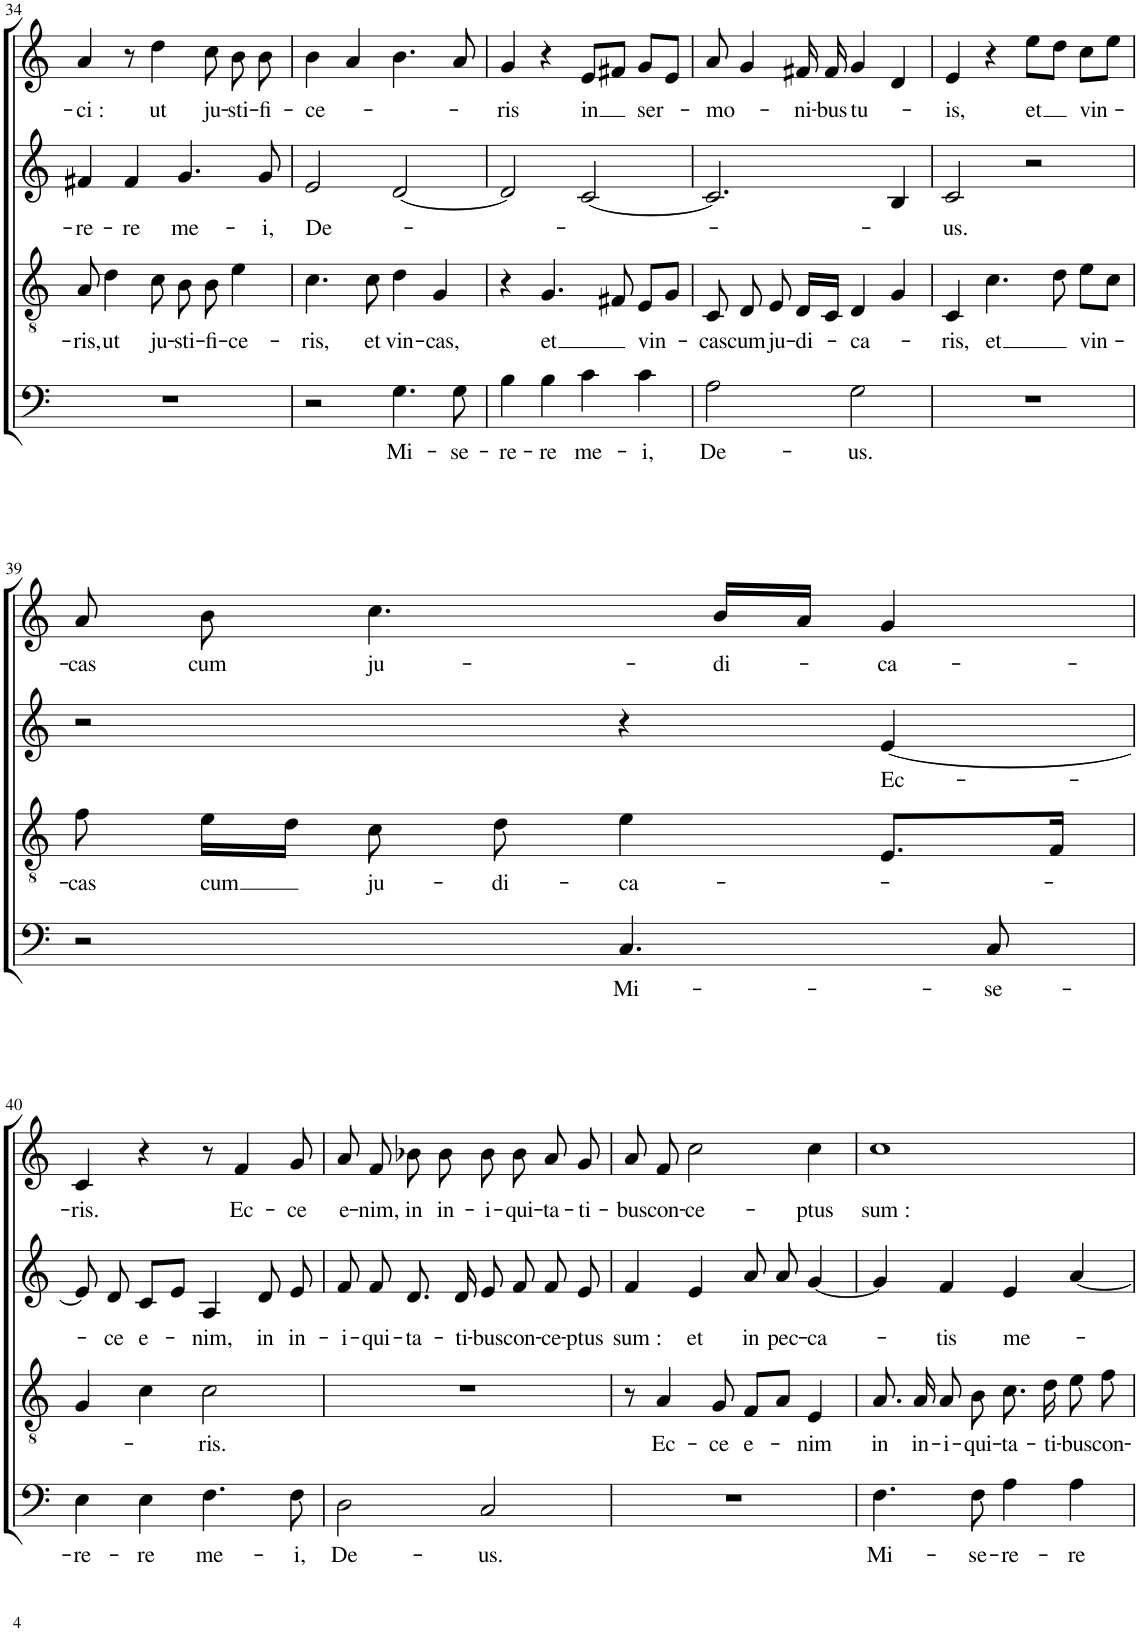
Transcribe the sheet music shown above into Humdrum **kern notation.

**kern	**text	**kern	**text	**kern	**text	**kern	**text
*part4	*part4	*part3	*part3	*part2	*part2	*part1	*part1
*staff4	*staff4	*staff3	*staff3	*staff2	*staff2	*staff1	*staff1
*I"Basso	*	*I"Tenore	*	*I"Alto	*	*I"Soprano	*
!!LO:PB:g=z
*clefF4	*	*clefGv2	*	*clefG2	*	*clefG2	*
*k[]	*	*k[]	*	*k[]	*	*k[]	*
*M4/4	*	*M4/4	*	*M4/4	*	*M4/4	*
*met(c)	*	*met(c)	*	*met(c)	*	*met(c)	*
=34	=34	=34	=34	=34	=34	=34	=34
!	!	!	!LO:LY:b	!	!LO:LY:b	!	!LO:LY:b
1r	.	8A/	-ris,	4f#X/	-re-	4a/	-ci :
!	!	!	!LO:LY:b	!	!	!	!
.	.	4d\	ut	.	.	.	.
!	!	!	!	!	!LO:LY:b	!	!
.	.	.	.	4f#/	-re	8r	.
!	!	!	!LO:LY:b	!	!	!	!LO:LY:b
.	.	8c\	ju-	.	.	4dd\	ut
!	!	!	!LO:LY:b	!	!LO:LY:b	!	!
.	.	8B\	-sti-	4.g/	me-	.	.
!	!	!	!LO:LY:b	!	!	!	!LO:LY:b
.	.	8B\	-fi-	.	.	8cc\	ju-
!	!	!	!LO:LY:b	!	!	!	!LO:LY:b
.	.	4e\	-ce-	.	.	8b\	-sti-
!	!	!	!	!	!LO:LY:b	!	!LO:LY:b
.	.	.	.	8g/	-i,	8b\	-fi-
=35	=35	=35	=35	=35	=35	=35	=35
!	!	!	!LO:LY:b	!	!LO:LY:b	!	!LO:LY:b
2r	.	4.c\	-ris,	2e/	De-	4b\	-ce-
.	.	.	.	.	.	4a/	.
!	!	!	!LO:LY:b	!	!	!	!
.	.	8c\	et	.	.	.	.
!	!LO:LY:b	!	!LO:LY:b	!	!	!	!
4.G\	Mi-	4d\	vin-	[2d/	.	4.b\	.
!	!	!	!LO:LY:b	!	!	!	!
.	.	4G/	-cas,	.	.	.	.
!	!LO:LY:b	!	!	!	!	!	!
8G\	-se-	.	.	.	.	8a/	.
=36	=36	=36	=36	=36	=36	=36	=36
!	!LO:LY:b	!	!	!	!	!	!LO:LY:b
4B\	-re-	4r	.	2d/]	.	4g/	-ris
!	!LO:LY:b	!	!LO:LY:b	!	!	!	!
4B\	-re	4.G/	et	.	.	4r	.
!	!LO:LY:b	!	!	!	!	!	!LO:LY:b
4c\	me-	.	.	[2c/	.	8e/L	in
.	.	8F#X/	.	.	.	8f#X/J	.
!	!LO:LY:b	!	!LO:LY:b	!	!	!	!LO:LY:b
4c\	-i,	8E/L	vin-	.	.	8g/L	ser-
.	.	8G/J	.	.	.	8e/J	.
=37	=37	=37	=37	=37	=37	=37	=37
!	!LO:LY:b	!	!LO:LY:b	!	!	!	!LO:LY:b
2A\	De-	8C/	-cas	2.c/]	.	8a/	-mo-
!	!	!	!LO:LY:b	!	!	!	!
.	.	8D/	cum	.	.	4g/	.
!	!	!	!LO:LY:b	!	!	!	!
.	.	8E/	ju-	.	.	.	.
!	!	!	!LO:LY:b	!	!	!	!LO:LY:b
.	.	16D/LL	-di-	.	.	16f#X/	-ni-
!	!	!	!	!	!	!	!LO:LY:b
.	.	16C/JJ	.	.	.	16f#/	-bus
!	!LO:LY:b	!	!LO:LY:b	!	!	!	!LO:LY:b
2G\	-us.	4D/	-ca-	.	.	4g/	tu-
.	.	4G/	.	4B/	.	4d/	.
=38	=38	=38	=38	=38	=38	=38	=38
!	!	!	!LO:LY:b	!	!LO:LY:b	!	!LO:LY:b
1r	.	4C/	-ris,	2c/	-us.	4e/	-is,
!	!	!	!LO:LY:b	!	!	!	!
.	.	4.c\	et	.	.	4r	.
!	!	!	!	!	!	!	!LO:LY:b
.	.	.	.	2r	.	8ee\L	et
.	.	8d\	.	.	.	8dd\J	.
!	!	!	!LO:LY:b	!	!	!	!LO:LY:b
.	.	8e\L	vin-	.	.	8cc\L	vin-
.	.	8c\J	.	.	.	8ee\J	.
!!LO:LB:g=z
=39	=39	=39	=39	=39	=39	=39	=39
!	!	!	!LO:LY:b	!	!	!	!LO:LY:b
2r	.	8f\	-cas	2r	.	8a/	-cas
!	!	!	!LO:LY:b	!	!	!	!LO:LY:b
.	.	16e\LL	cum	.	.	8b\	cum
.	.	16d\JJ	.	.	.	.	.
!	!	!	!LO:LY:b	!	!	!	!LO:LY:b
.	.	8c\	ju-	.	.	4.cc\	ju-
!	!	!	!LO:LY:b	!	!	!	!
.	.	8d\	-di-	.	.	.	.
!	!LO:LY:b	!	!LO:LY:b	!	!	!	!
4.C/	Mi-	4e\	-ca-	4r	.	.	.
!	!	!	!	!	!	!	!LO:LY:b
.	.	.	.	.	.	16b/LL	-di-
.	.	.	.	.	.	16a/JJ	.
!	!	!	!	!	!LO:LY:b	!	!LO:LY:b
.	.	8.E/L	.	[4e/	Ec-	4g/	-ca-
!	!LO:LY:b	!	!	!	!	!	!
8C/	-se-	.	.	.	.	.	.
.	.	16F/Jk	.	.	.	.	.
!!LO:LB:g=z
=40	=40	=40	=40	=40	=40	=40	=40
!	!LO:LY:b	!	!	!	!	!	!LO:LY:b
4E\	-re-	4G/	.	8e/]	.	4c/	-ris.
!	!	!	!	!	!LO:LY:b	!	!
.	.	.	.	8d/	-ce	.	.
!	!LO:LY:b	!	!	!	!LO:LY:b	!	!
4E\	-re	4c\	.	8c/L	e-	4r	.
.	.	.	.	8e/J	.	.	.
!	!LO:LY:b	!	!LO:LY:b	!	!LO:LY:b	!	!
4.F\	me-	2c\	-ris.	4A/	-nim,	8r	.
!	!	!	!	!	!	!	!LO:LY:b
.	.	.	.	.	.	4f/	Ec-
!	!	!	!	!	!LO:LY:b	!	!
.	.	.	.	8d/	in	.	.
!	!LO:LY:b	!	!	!	!LO:LY:b	!	!LO:LY:b
8F\	-i,	.	.	8e/	in-	8g/	-ce
=41	=41	=41	=41	=41	=41	=41	=41
!	!LO:LY:b	!	!	!	!LO:LY:b	!	!LO:LY:b
2D\	De-	1r	.	8f/	-i-	8a/	e-
!	!	!	!	!	!LO:LY:b	!	!LO:LY:b
.	.	.	.	8f/	-qui-	8f/	-nim,
!	!	!	!	!	!LO:LY:b	!	!LO:LY:b
.	.	.	.	8.d/	-ta-	8b-X\	in
!	!	!	!	!	!	!	!LO:LY:b
.	.	.	.	.	.	8b-\	in-
!	!	!	!	!	!LO:LY:b	!	!
.	.	.	.	16d/	-ti-	.	.
!	!LO:LY:b	!	!	!	!LO:LY:b	!	!LO:LY:b
2C/	-us.	.	.	8e/	-bus	8b-\	-i-
!	!	!	!	!	!LO:LY:b	!	!LO:LY:b
.	.	.	.	8f/	con-	8b-\	-qui-
!	!	!	!	!	!LO:LY:b	!	!LO:LY:b
.	.	.	.	8f/	-ce-	8a/	-ta-
!	!	!	!	!	!LO:LY:b	!	!LO:LY:b
.	.	.	.	8e/	-ptus	8g/	-ti-
=42	=42	=42	=42	=42	=42	=42	=42
!	!	!	!	!	!LO:LY:b	!	!LO:LY:b
1r	.	8r	.	4f/	sum :	8a/	-bus
!	!	!	!LO:LY:b	!	!	!	!LO:LY:b
.	.	4A/	Ec-	.	.	8f/	con-
!	!	!	!	!	!LO:LY:b	!	!LO:LY:b
.	.	.	.	4e/	et	2cc\	-ce-
!	!	!	!LO:LY:b	!	!	!	!
.	.	8G/	-ce	.	.	.	.
!	!	!	!LO:LY:b	!	!LO:LY:b	!	!
.	.	8F/L	e-	8a/	in	.	.
!	!	!	!	!	!LO:LY:b	!	!
.	.	8A/J	.	8a/	pec-	.	.
!	!	!	!LO:LY:b	!	!LO:LY:b	!	!LO:LY:b
.	.	4E/	-nim	[4g/	-ca-	4cc\	-ptus
=43	=43	=43	=43	=43	=43	=43	=43
!	!LO:LY:b	!	!LO:LY:b	!	!	!	!LO:LY:b
4.F\	Mi-	8.A/	in	4g/]	.	1cc	sum :
!	!	!	!LO:LY:b	!	!	!	!
.	.	16A/	in-	.	.	.	.
!	!	!	!LO:LY:b	!	!LO:LY:b	!	!
.	.	8A/	-i-	4f/	-tis	.	.
!	!LO:LY:b	!	!LO:LY:b	!	!	!	!
8F\	-se-	8B\	-qui-	.	.	.	.
!	!LO:LY:b	!	!LO:LY:b	!	!LO:LY:b	!	!
4A\	-re-	8.c\	-ta-	4e/	me-	.	.
!	!	!	!LO:LY:b	!	!	!	!
.	.	16d\	-ti-	.	.	.	.
!	!LO:LY:b	!	!LO:LY:b	!	!	!	!
4A\	-re	8e\	-bus	[4a/	.	.	.
!	!	!	!LO:LY:b	!	!	!	!
.	.	8f\	con-	.	.	.	.
=	=	=	=	=	=	=	=
*-	*-	*-	*-	*-	*-	*-	*-
